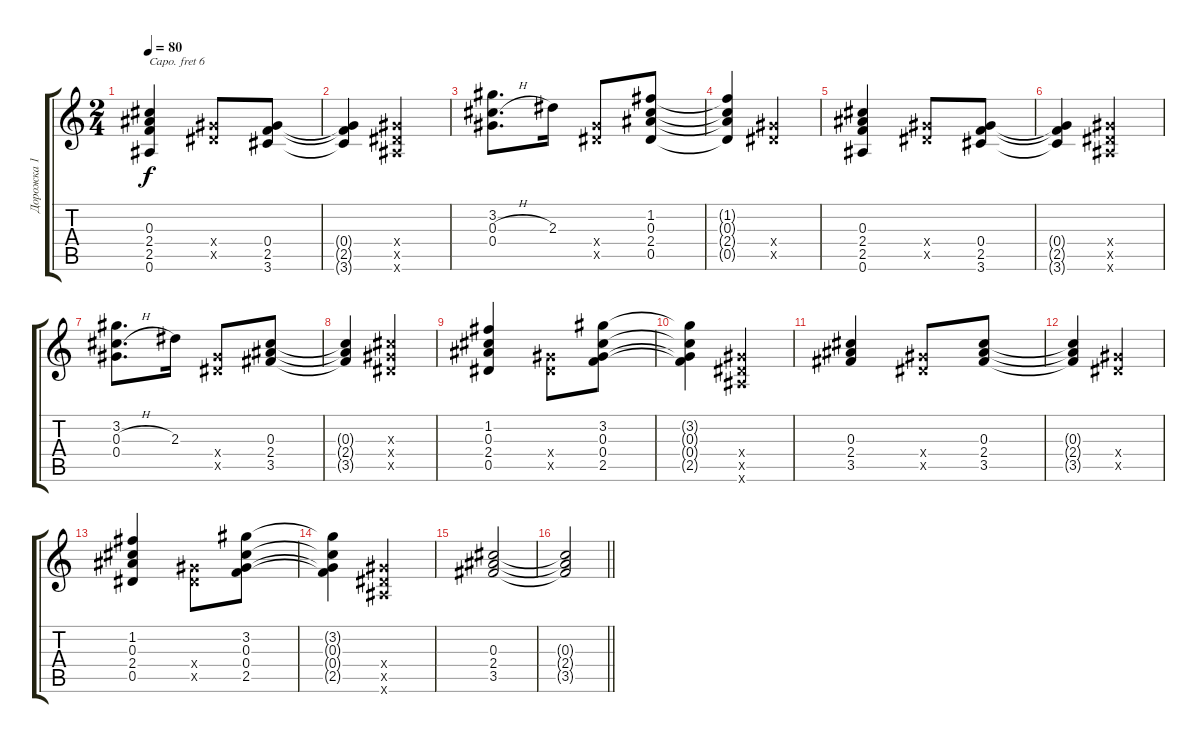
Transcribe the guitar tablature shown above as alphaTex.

\track ("Дорожка 1" "Дорожка 1") {instrument acousticguitarsteel}
\staff {score tabs}
\capo 6
\tuning (E4 B3 G3 D3 A2 E2) {hide}
\ts (2 4)
\tempo 80
\clef g2
\ks c
(0.3 2.4 2.5 0.6).4{dy f} (0.4{x} 0.5{x}).8 (0.4 2.5 3.6).8 |
(0.4{t} 2.5{t} 3.6{t}).4 (0.4{x} 0.5{x} 0.6{x}).4 |
(3.2 0.3{h} 0.4).8{d} 2.3.16 (0.4{x} 0.5{x}).8 (1.2 0.3 2.4 0.5).8 |
(1.2{t} 0.3{t} 2.4{t} 0.5{t}).4 (0.4{x} 0.5{x}).4 |
(0.3 2.4 2.5 0.6).4 (0.4{x} 0.5{x}).8 (0.4 2.5 3.6).8 |
(0.4{t} 2.5{t} 3.6{t}).4 (0.4{x} 0.5{x} 0.6{x}).4 |
(3.2 0.3{h} 0.4).8{d} 2.3.16 (0.4{x} 0.5{x}).8 (0.3 2.4 3.5).8 |
(0.3{t} 2.4{t} 3.5{t}).4 (0.3{x} 0.4{x} 0.5{x}).4 |
(1.2 0.3 2.4 0.5).4 (0.4{x} 0.5{x}).8 (3.2 0.3 0.4 2.5).8 |
(3.2{t} 0.3{t} 0.4{t} 2.5{t}).4 (0.4{x} 0.5{x} 0.6{x}).4 |
(0.3 2.4 3.5).4 (0.4{x} 0.5{x}).8 (0.3 2.4 3.5).8 |
(0.3{t} 2.4{t} 3.5{t}).4 (0.4{x} 0.5{x}).4 |
(1.2 0.3 2.4 0.5).4 (0.4{x} 0.5{x}).8 (3.2 0.3 0.4 2.5).8 |
(3.2{t} 0.3{t} 0.4{t} 2.5{t}).4 (0.4{x} 0.5{x} 0.6{x}).4 |
(0.3 2.4 3.5).2 |
\barLineRight lightlight
(0.3{t} 2.4{t} 3.5{t}).2
